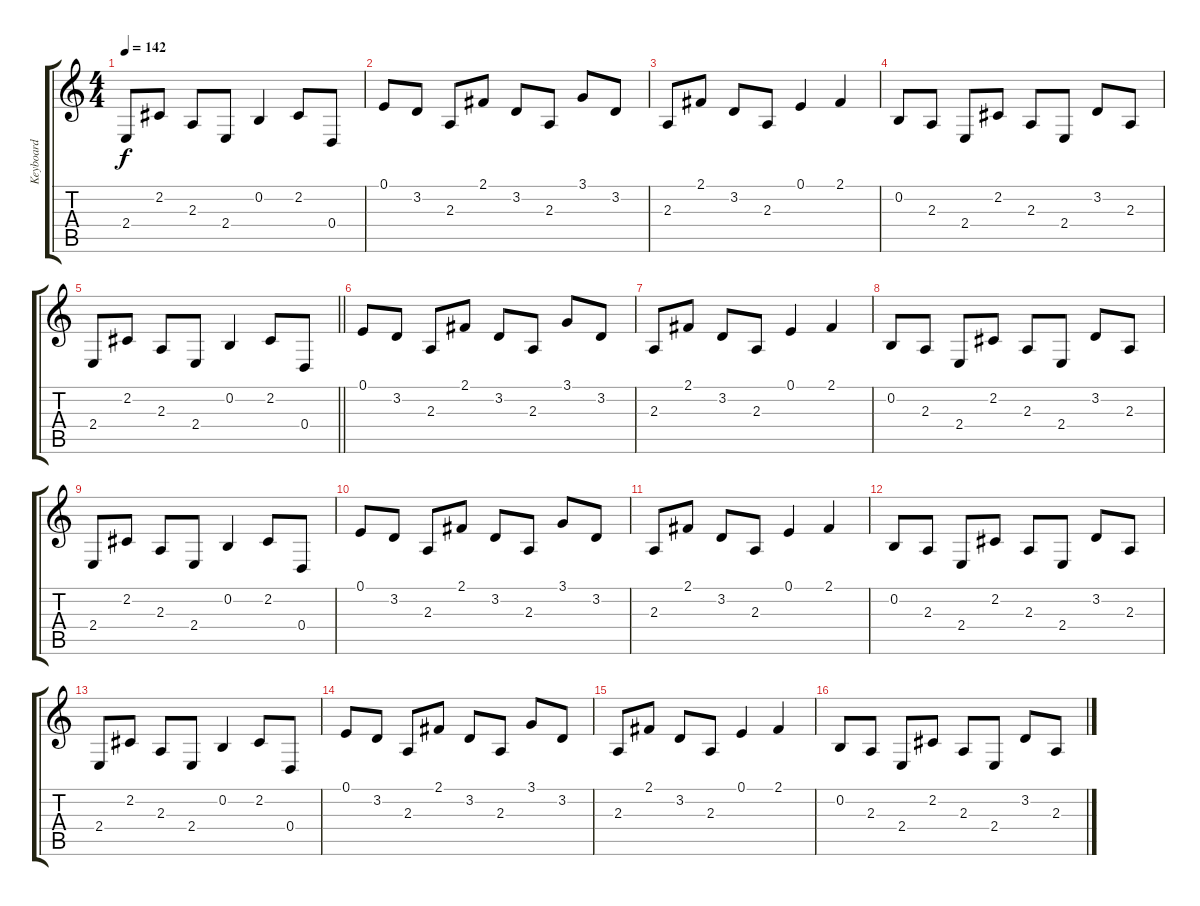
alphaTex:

\track ("Keyboard" "Keyboard") {instrument lead5charang}
\staff {score tabs}
\tuning (E4 B3 G3 D3 A2 E2) {hide}
\ts (4 4)
\tempo 142
\clef g2
\ks c
2.4.8{dy f} 2.2.8 2.3.8 2.4.8 0.2.4 2.2.8 0.4.8 |
0.1.8 3.2.8 2.3.8 2.1.8 3.2.8 2.3.8 3.1.8 3.2.8 |
2.3.8 2.1.8 3.2.8 2.3.8 0.1.4 2.1.4 |
0.2.8 2.3.8 2.4.8 2.2.8 2.3.8 2.4.8 3.2.8 2.3.8 |
\barLineRight lightlight
2.4.8 2.2.8 2.3.8 2.4.8 0.2.4 2.2.8 0.4.8 |
0.1.8 3.2.8 2.3.8 2.1.8 3.2.8 2.3.8 3.1.8 3.2.8 |
2.3.8 2.1.8 3.2.8 2.3.8 0.1.4 2.1.4 |
0.2.8 2.3.8 2.4.8 2.2.8 2.3.8 2.4.8 3.2.8 2.3.8 |
2.4.8 2.2.8 2.3.8 2.4.8 0.2.4 2.2.8 0.4.8 |
0.1.8 3.2.8 2.3.8 2.1.8 3.2.8 2.3.8 3.1.8 3.2.8 |
2.3.8 2.1.8 3.2.8 2.3.8 0.1.4 2.1.4 |
0.2.8 2.3.8 2.4.8 2.2.8 2.3.8 2.4.8 3.2.8 2.3.8 |
2.4.8 2.2.8 2.3.8 2.4.8 0.2.4 2.2.8 0.4.8 |
0.1.8 3.2.8 2.3.8 2.1.8 3.2.8 2.3.8 3.1.8 3.2.8 |
2.3.8 2.1.8 3.2.8 2.3.8 0.1.4 2.1.4 |
0.2.8 2.3.8 2.4.8 2.2.8 2.3.8 2.4.8 3.2.8 2.3.8
